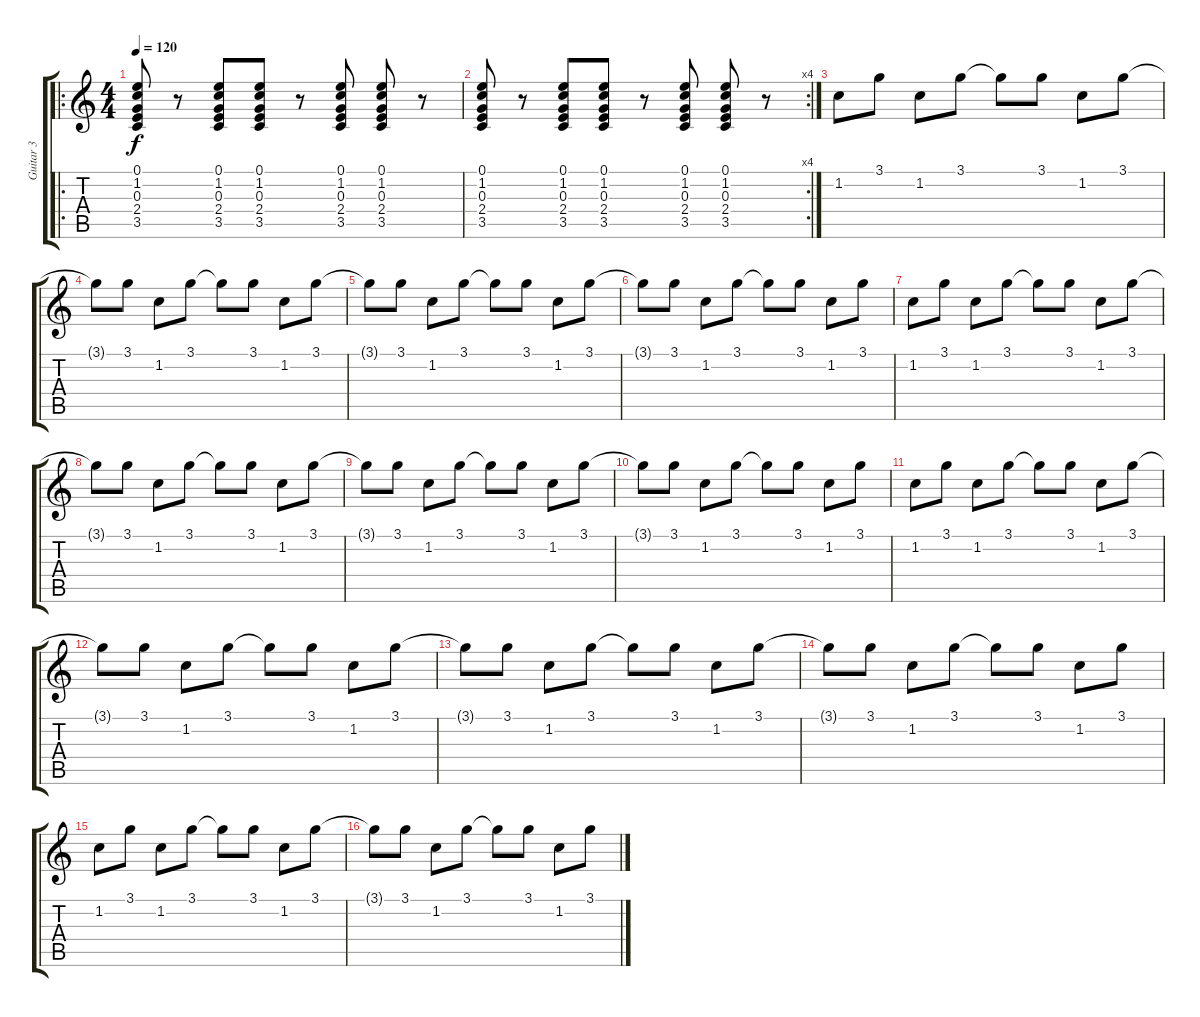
\track ("Guitar 3" "Guitar 3") {instrument acousticguitarsteel}
\staff {score tabs}
\tuning (E4 B3 G3 D3 A2 E2) {hide}
\ro
\ts (4 4)
\tempo 120
\clef g2
\ks c
(0.1 1.2 0.3 2.4 3.5).8{dy f} r.8 (0.1 1.2 0.3 2.4 3.5).8 (0.1 1.2 0.3 2.4 3.5).8 r.8 (0.1 1.2 0.3 2.4 3.5).8 (0.1 1.2 0.3 2.4 3.5).8 r.8 |
\rc 4
(0.1 1.2 0.3 2.4 3.5).8 r.8 (0.1 1.2 0.3 2.4 3.5).8 (0.1 1.2 0.3 2.4 3.5).8 r.8 (0.1 1.2 0.3 2.4 3.5).8 (0.1 1.2 0.3 2.4 3.5).8 r.8 |
1.2.8 3.1.8 1.2.8 3.1.8 3.1{t}.8 3.1.8 1.2.8 3.1.8 |
3.1{t}.8 3.1.8 1.2.8 3.1.8 3.1{t}.8 3.1.8 1.2.8 3.1.8 |
3.1{t}.8 3.1.8 1.2.8 3.1.8 3.1{t}.8 3.1.8 1.2.8 3.1.8 |
3.1{t}.8 3.1.8 1.2.8 3.1.8 3.1{t}.8 3.1.8 1.2.8 3.1.8 |
1.2.8 3.1.8 1.2.8 3.1.8 3.1{t}.8 3.1.8 1.2.8 3.1.8 |
3.1{t}.8 3.1.8 1.2.8 3.1.8 3.1{t}.8 3.1.8 1.2.8 3.1.8 |
3.1{t}.8 3.1.8 1.2.8 3.1.8 3.1{t}.8 3.1.8 1.2.8 3.1.8 |
3.1{t}.8 3.1.8 1.2.8 3.1.8 3.1{t}.8 3.1.8 1.2.8 3.1.8 |
1.2.8 3.1.8 1.2.8 3.1.8 3.1{t}.8 3.1.8 1.2.8 3.1.8 |
3.1{t}.8 3.1.8 1.2.8 3.1.8 3.1{t}.8 3.1.8 1.2.8 3.1.8 |
3.1{t}.8 3.1.8 1.2.8 3.1.8 3.1{t}.8 3.1.8 1.2.8 3.1.8 |
3.1{t}.8 3.1.8 1.2.8 3.1.8 3.1{t}.8 3.1.8 1.2.8 3.1.8 |
1.2.8 3.1.8 1.2.8 3.1.8 3.1{t}.8 3.1.8 1.2.8 3.1.8 |
3.1{t}.8{volume 0} 3.1.8 1.2.8 3.1.8 3.1{t}.8 3.1.8 1.2.8 3.1.8
